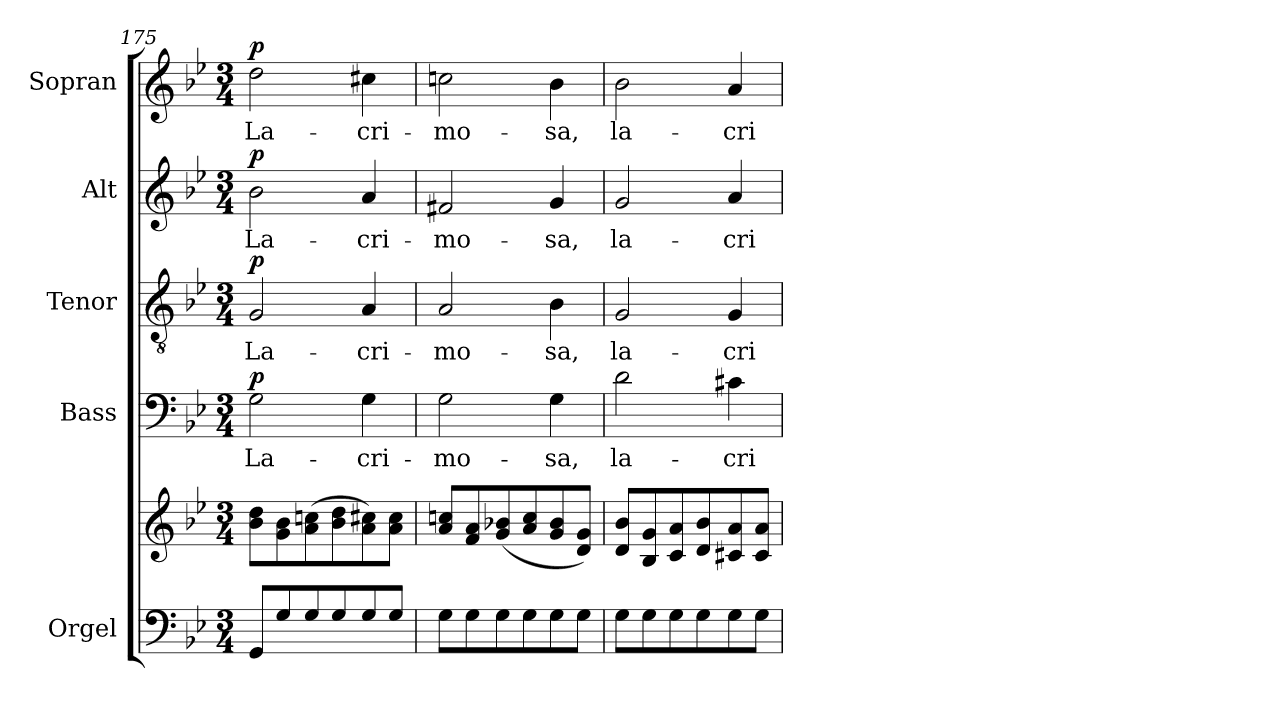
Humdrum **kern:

**kern	**kern	**kern	**text	**dynam	**kern	**text	**dynam	**kern	**text	**dynam	**kern	**text	**dynam
*part5	*part5	*part4	*part4	*part4	*part3	*part3	*part3	*part2	*part2	*part2	*part1	*part1	*part1
*staff6	*staff5	*staff4	*staff4	*staff4	*staff3	*staff3	*staff3	*staff2	*staff2	*staff2	*staff1	*staff1	*staff1
*I"Orgel	*	*I"Bass	*	*	*I"Tenor	*	*	*I"Alt	*	*	*I"Sopran	*	*
*I'Org.	*	*I'B.	*	*	*I'T.	*	*	*I'A.	*	*	*I'S.	*	*
*clefF4	*clefG2	*clefF4	*	*	*clefGv2	*	*	*clefG2	*	*	*clefG2	*	*
*k[b-e-]	*k[b-e-]	*k[b-e-]	*	*	*k[b-e-]	*	*	*k[b-e-]	*	*	*k[b-e-]	*	*
*B-:	*B-:	*B-:	*	*	*B-:	*	*	*B-:	*	*	*B-:	*	*
*M3/4	*M3/4	*M3/4	*	*	*M3/4	*	*	*M3/4	*	*	*M3/4	*	*
=175	=175	=175	=175	=175	=175	=175	=175	=175	=175	=175	=175	=175	=175
!	!	!	!LO:LY:b	!LO:DY:a	!	!LO:LY:b	!LO:DY:a	!	!LO:LY:b	!LO:DY:a	!	!LO:LY:b	!LO:DY:a
8GG/L	8b-\ 8dd\L	2G\	La-	p	2G/	La-	p	2b-\	La-	p	2dd\	La-	p
8G/	8g\ 8b-\	.	.	.	.	.	.	.	.	.	.	.	.
8G/	(>8a\ 8ccn\	.	.	.	.	.	.	.	.	.	.	.	.
8G/	8b-\ 8dd\	.	.	.	.	.	.	.	.	.	.	.	.
!	!	!	!LO:LY:b	!	!	!LO:LY:b	!	!	!LO:LY:b	!	!	!LO:LY:b	!
8G/	8a\ 8cc#X\)	4G\	-cri-	.	4A/	-cri-	.	4a/	-cri-	.	4cc#X\	-cri-	.
8G/J	8a\ 8cc#\J	.	.	.	.	.	.	.	.	.	.	.	.
=176	=176	=176	=176	=176	=176	=176	=176	=176	=176	=176	=176	=176	=176
!	!	!	!LO:LY:b	!	!	!LO:LY:b	!	!	!LO:LY:b	!	!	!LO:LY:b	!
8G\L	8a/ 8ccn/L	2G\	-mo-	.	2A/	-mo-	.	2f#X/	-mo-	.	2ccn\	-mo-	.
8G\	8f/ 8a/	.	.	.	.	.	.	.	.	.	.	.	.
8G\	(<8g/ 8b-X/	.	.	.	.	.	.	.	.	.	.	.	.
8G\	8a/ 8cc/	.	.	.	.	.	.	.	.	.	.	.	.
!	!	!	!LO:LY:b	!	!	!LO:LY:b	!	!	!LO:LY:b	!	!	!LO:LY:b	!
8G\	8g/ 8b-/	4G\	-sa,	.	4B-\	-sa,	.	4g/	-sa,	.	4b-\	-sa,	.
8G\J	8d/ 8g/J)	.	.	.	.	.	.	.	.	.	.	.	.
!!LO:PB:g=z
=177	=177	=177	=177	=177	=177	=177	=177	=177	=177	=177	=177	=177	=177
!	!	!	!LO:LY:b	!	!	!LO:LY:b	!	!	!LO:LY:b	!	!	!LO:LY:b	!
8G\L	8d/ 8b-/L	2d\	la-	.	2G/	la-	.	2g/	la-	.	2b-\	la-	.
8G\	8B-/ 8g/	.	.	.	.	.	.	.	.	.	.	.	.
8G\	8c/ 8a/	.	.	.	.	.	.	.	.	.	.	.	.
8G\	8d/ 8b-/	.	.	.	.	.	.	.	.	.	.	.	.
!	!	!	!LO:LY:b	!	!	!LO:LY:b	!	!	!LO:LY:b	!	!	!LO:LY:b	!
8G\	8c#X/ 8a/	4c#X\	-cri-	.	4G/	-cri-	.	4a/	-cri-	.	4a/	-cri-	.
8G\J	8c#/ 8a/J	.	.	.	.	.	.	.	.	.	.	.	.
=	=	=	=	=	=	=	=	=	=	=	=	=	=
*-	*-	*-	*-	*-	*-	*-	*-	*-	*-	*-	*-	*-	*-
